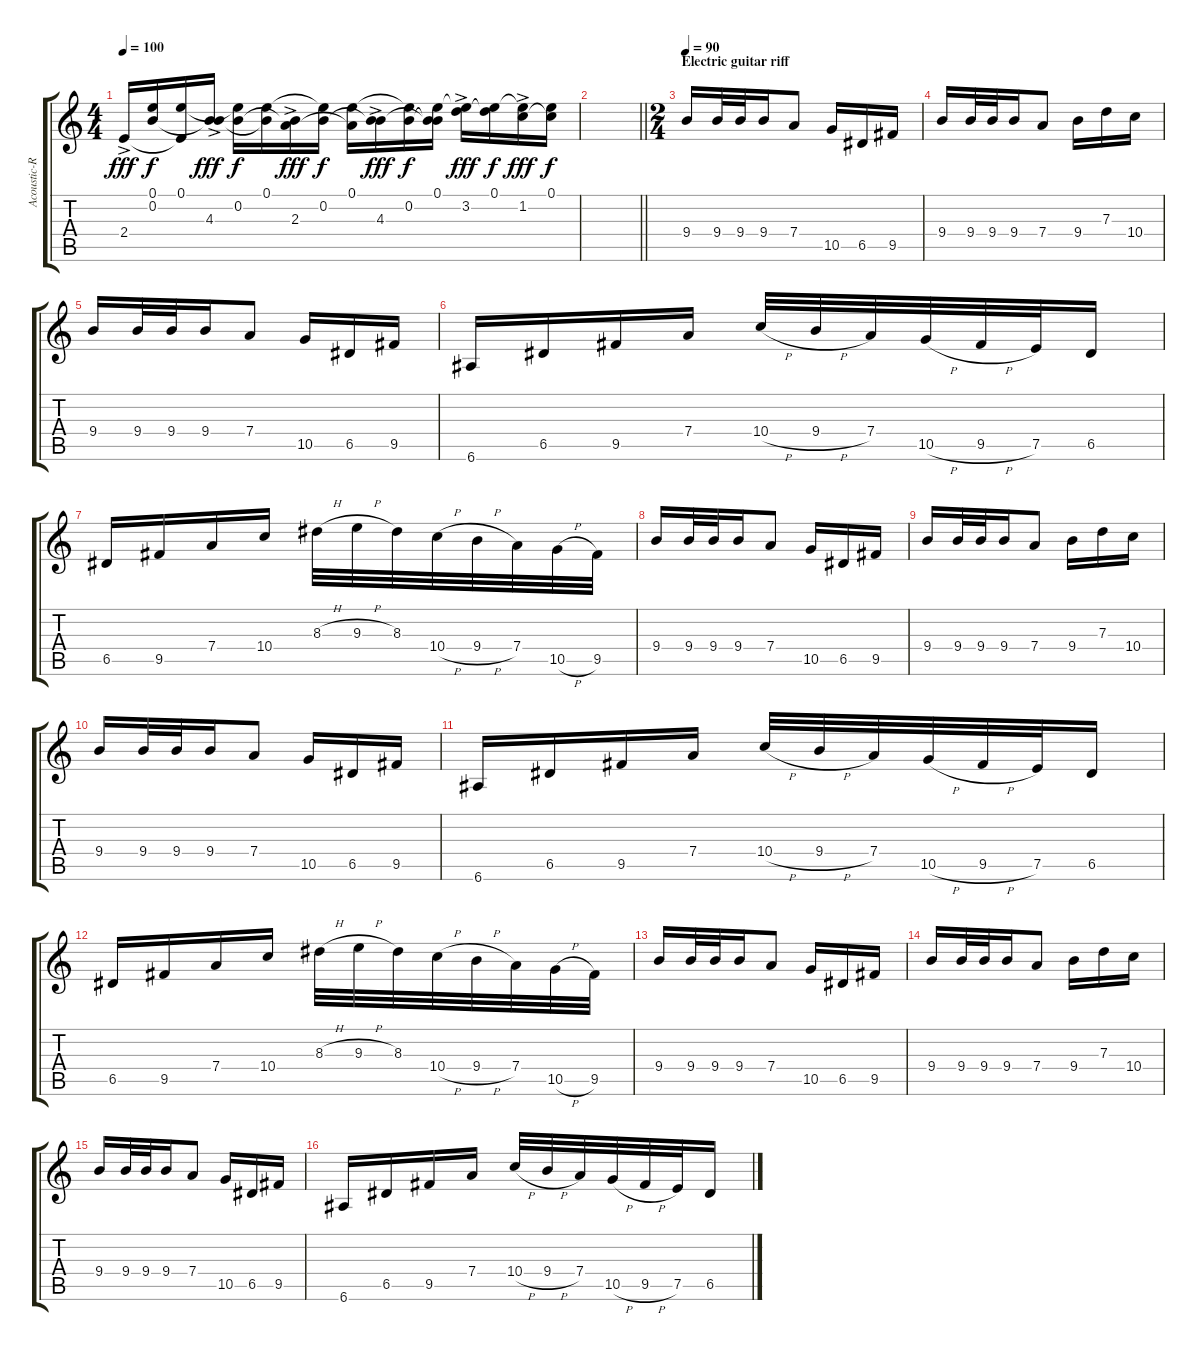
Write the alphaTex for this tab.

\track ("Acoustic-Rhythm-addition lead" "Acoustic-R") {instrument acousticguitarnylon}
\staff {score tabs}
\tuning (E4 B3 G3 D3 A2 E2) {hide}
\ts (4 4)
\tempo 100
\clef g2
\ks c
2.4{ac}.16{dy fff} (0.1{t} 0.2).16{dy f} (0.1 2.4{t}).16 (0.2{t} 4.3{ac}).16{dy fff} (0.1{t} 0.2).16{dy f} (0.1 4.3{t}).16 (0.2{t} 2.3{ac}).16{dy fff} (0.1{t} 0.2).16{dy f} (0.1 2.3{t}).16 (0.2{t} 4.3{ac}).16{dy fff} (0.1{t} 0.2).16{dy f} (0.1 0.2{t} 4.3{t}).16 (0.1{t} 3.2{ac}).16{dy fff} (0.1 3.2{t}).16{dy f} (0.1{t} 1.2{ac}).16{dy fff} (0.1 1.2{t}).16{dy f} |
\barLineRight lightlight
|
\ts (2 4)
\section ("" "Electric guitar riff")
\tempo 90
9.4.16{volume 14 instrument distortionguitar} 9.4.32 9.4.32 9.4.16 7.4.8 10.5.16 6.5.16 9.5.16 |
9.4.16 9.4.32 9.4.32 9.4.16 7.4.8 9.4.16 7.3.16 10.4.16 |
9.4.16 9.4.32 9.4.32 9.4.16 7.4.8 10.5.16 6.5.16 9.5.16 |
6.6.16 6.5.16 9.5.16 7.4.16 10.4{h}.32 9.4{h}.32 7.4.32 10.5{h}.32 9.5{h}.32 7.5.32 6.5.16 |
6.5.16 9.5.16 7.4.16 10.4.16 8.3{h}.32 9.3{h}.32 8.3.32 10.4{h}.32 9.4{h}.32 7.4.32 10.5{h}.32 9.5.32 |
9.4.16 9.4.32 9.4.32 9.4.16 7.4.8 10.5.16 6.5.16 9.5.16 |
9.4.16 9.4.32 9.4.32 9.4.16 7.4.8 9.4.16 7.3.16 10.4.16 |
9.4.16 9.4.32 9.4.32 9.4.16 7.4.8 10.5.16 6.5.16 9.5.16 |
6.6.16 6.5.16 9.5.16 7.4.16 10.4{h}.32 9.4{h}.32 7.4.32 10.5{h}.32 9.5{h}.32 7.5.32 6.5.16 |
6.5.16 9.5.16 7.4.16 10.4.16 8.3{h}.32 9.3{h}.32 8.3.32 10.4{h}.32 9.4{h}.32 7.4.32 10.5{h}.32 9.5.32 |
9.4.16 9.4.32 9.4.32 9.4.16 7.4.8 10.5.16 6.5.16 9.5.16 |
9.4.16 9.4.32 9.4.32 9.4.16 7.4.8 9.4.16 7.3.16 10.4.16 |
9.4.16 9.4.32 9.4.32 9.4.16 7.4.8 10.5.16 6.5.16 9.5.16 |
6.6.16 6.5.16 9.5.16 7.4.16 10.4{h}.32 9.4{h}.32 7.4.32 10.5{h}.32 9.5{h}.32 7.5.32 6.5.16
